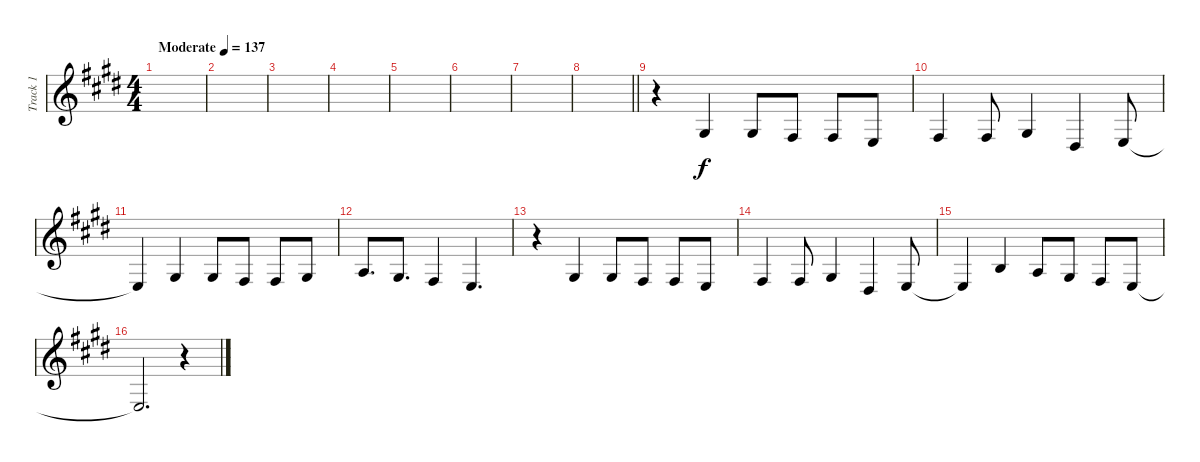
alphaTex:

\track ("Track 1" "Track 1") {instrument clarinet}
\staff {score}
\tuning (E4 B3 G3 D3 A2 E2) {hide}
\ts (4 4)
\tempo (137 "Moderate")
\clef g2
\ks e
|
|
|
|
|
|
|
\barLineRight lightlight
|
r.4 1.3.4 1.3.8 4.4.8 4.4.8 2.4.8 |
4.4.4 4.4.8 1.3.4 1.4.4 2.4.8 |
2.4{t}.4 1.3.4 1.3.8 4.4.8 4.4.8 1.3.8 |
2.3.8{d} 1.3.8{d} 4.4.4 2.4.4{d} |
r.4 1.3.4 1.3.8 4.4.8 4.4.8 2.4.8 |
4.4.4 4.4.8 1.3.4 1.4.4 2.4.8 |
2.4{t}.4 0.2.4 2.3.8 1.3.8 4.4.8 2.4.8 |
2.4{t}.2{d} r.4
